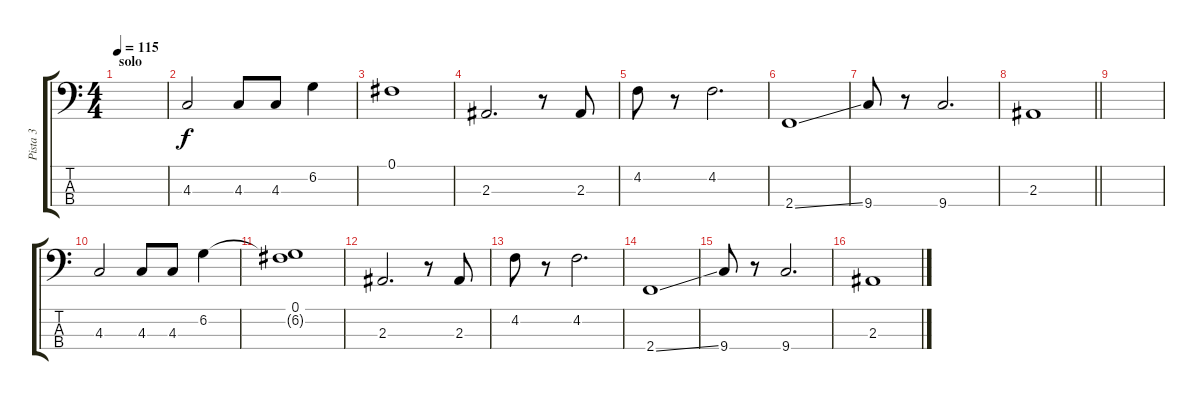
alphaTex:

\track ("Pista 3" "Pista 3") {instrument electricbasspick}
\staff {score tabs}
\tuning (Gb2 Db2 Ab1 Eb1) {hide}
\ts (4 4)
\section ("" "solo")
\tempo 115
\clef f4
\ks c
|
4.3.2 4.3.8 4.3.8 6.2.4 |
0.1.1 |
2.3.2{d} r.8 2.3.8 |
4.2.8 r.8 4.2.2{d} |
2.4{ss}.1 |
9.4.8 r.8 9.4.2{d} |
\barLineRight lightlight
2.3.1 |
|
4.3.2 4.3.8 4.3.8 6.2.4 |
(0.1 6.2{t}).1 |
2.3.2{d} r.8 2.3.8 |
4.2.8 r.8 4.2.2{d} |
2.4{ss}.1 |
9.4.8 r.8 9.4.2{d} |
2.3.1
